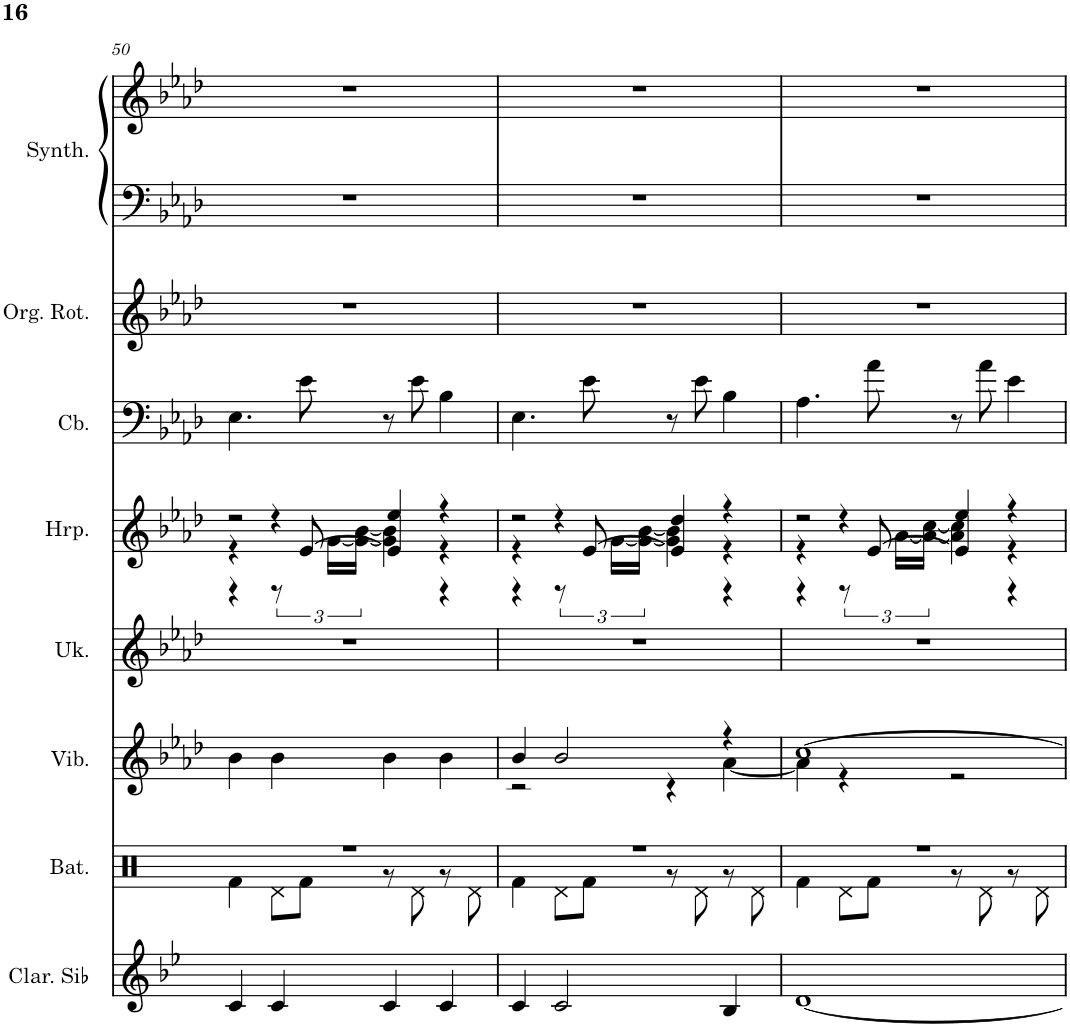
**kern	**kern	**kern	**kern	**kern	**kern	**kern	**kern	**kern
*part8	*part7	*part6	*part5	*part4	*part3	*part2	*part1	*part1
*staff9	*staff8	*staff7	*staff6	*staff5	*staff4	*staff3	*staff2	*staff1
*I"Clarinette en Sib	*I"Batterie	*I"Vibraphone, Vibraphone	*I"Ukulélé, Acoustic Guitar (nylon)	*I"Harpe	*I"Contrebasse, Acoustic Bass	*I"Orgue rotatif, Rock Organ	*I"Synthétiseur d'instruments à cordes, Synth Strings 2	*
*I'Clar. Sib	*I'Bat.	*I'Vib.	*I'Uk.	*I'Hrp.	*I'Cb.	*I'Org. Rot.	*I'Synth.	*
!!LO:PB:g=z
*clefG2	*clefX	*clefG2	*clefG2	*clefG2	*clefF4	*clefG2	*clefF4	*clefG2
*Trd1c2	*	*	*	*	*Trd7c12	*	*	*
*k[b-e-]	*k[]	*k[b-e-a-d-]	*k[b-e-a-d-]	*k[b-e-a-d-]	*k[b-e-a-d-]	*k[b-e-a-d-]	*k[b-e-a-d-]	*k[b-e-a-d-]
*M4/4	*M4/4	*M4/4	*M4/4	*M4/4	*M4/4	*M4/4	*M4/4	*M4/4
=50	=50	=50	=50	=50	=50	=50	=50	=50
*	*^	*	*	*^	*	*	*	*
*	*	*	*	*	*	*^	*	*	*	*
4c/	1r	4Rf\	4b-\	1r	2r	4r	4r	4.E-\	1r	1r	1r
4c/	.	8Rd\L	4b-\	.	.	6r	8r	.	.	.	.
.	.	8Rf\J	.	.	.	.	[8e-/	8e-\	.	.	.
.	.	.	.	.	.	[24g\LL	.	.	.	.	.
.	.	.	.	.	.	24g\_ [24b-\JJ	.	.	.	.	.
4c/	.	8r	4b-\	.	4ee-/	4g\] 4b-\]	4e-/]	8r	.	.	.
.	.	8Rd\	.	.	.	.	.	8e-\	.	.	.
4c/	.	8r	4b-\	.	4r	4r	4r	4B-\	.	.	.
.	.	8Rd\	.	.	.	.	.	.	.	.	.
=51	=51	=51	=51	=51	=51	=51	=51	=51	=51	=51	=51
*	*	*	*^	*	*	*	*	*	*	*	*
4c/	1r	4Rf\	4b-/	2r	1r	2r	4r	4r	4.E-\	1r	1r	1r
2c/	.	8Rd\L	2b-/	.	.	.	6r	8r	.	.	.	.
.	.	8Rf\J	.	.	.	.	.	[8e-/	8e-\	.	.	.
.	.	.	.	.	.	.	[24g\LL	.	.	.	.	.
.	.	.	.	.	.	.	24g\_ [24b-\JJ	.	.	.	.	.
.	.	8r	.	4r	.	4dd-/	4g\] 4b-\]	4e-/]	8r	.	.	.
.	.	8Rd\	.	.	.	.	.	.	8e-\	.	.	.
4B-/	.	8r	4r	[4a-\	.	4r	4r	4r	4B-\	.	.	.
.	.	8Rd\	.	.	.	.	.	.	.	.	.	.
=52	=52	=52	=52	=52	=52	=52	=52	=52	=52	=52	=52	=52
[1d	1r	4Rf\	[1cc	4a-\]	1r	2r	4r	4r	4.A-\	1r	1r	1r
.	.	8Rd\L	.	4r	.	.	6r	8r	.	.	.	.
.	.	8Rf\J	.	.	.	.	.	[8e-/	8a-\	.	.	.
.	.	.	.	.	.	.	[24a-\LL	.	.	.	.	.
.	.	.	.	.	.	.	24a-\_ [24cc\JJ	.	.	.	.	.
.	.	8r	.	2r	.	4ee-/	4a-\] 4cc\]	4e-/]	8r	.	.	.
.	.	8Rd\	.	.	.	.	.	.	8a-\	.	.	.
.	.	8r	.	.	.	4r	4r	4r	4e-\	.	.	.
.	.	8Rd\	.	.	.	.	.	.	.	.	.	.
*	*v	*v	*	*	*	*v	*v	*v	*	*	*	*
*	*	*v	*v	*	*	*	*	*	*
=	=	=	=	=	=	=	=	=
*-	*-	*-	*-	*-	*-	*-	*-	*-
